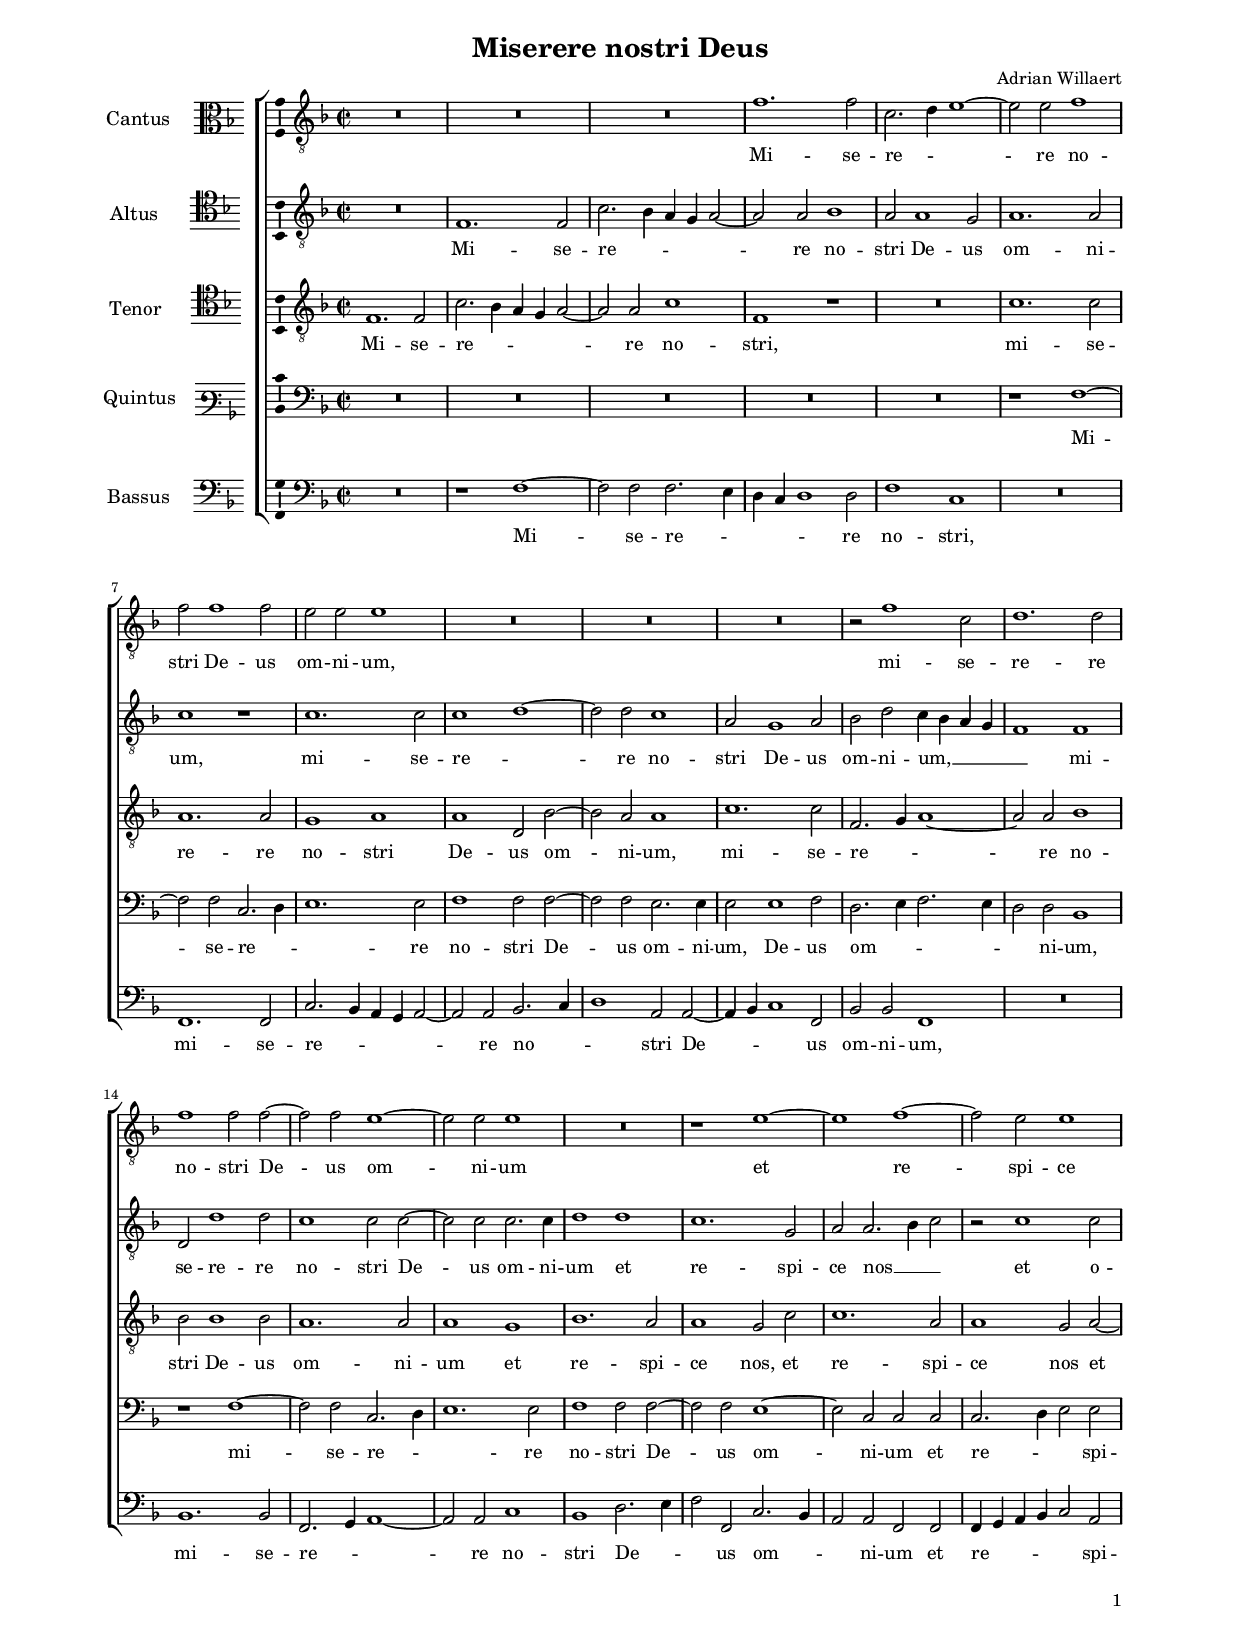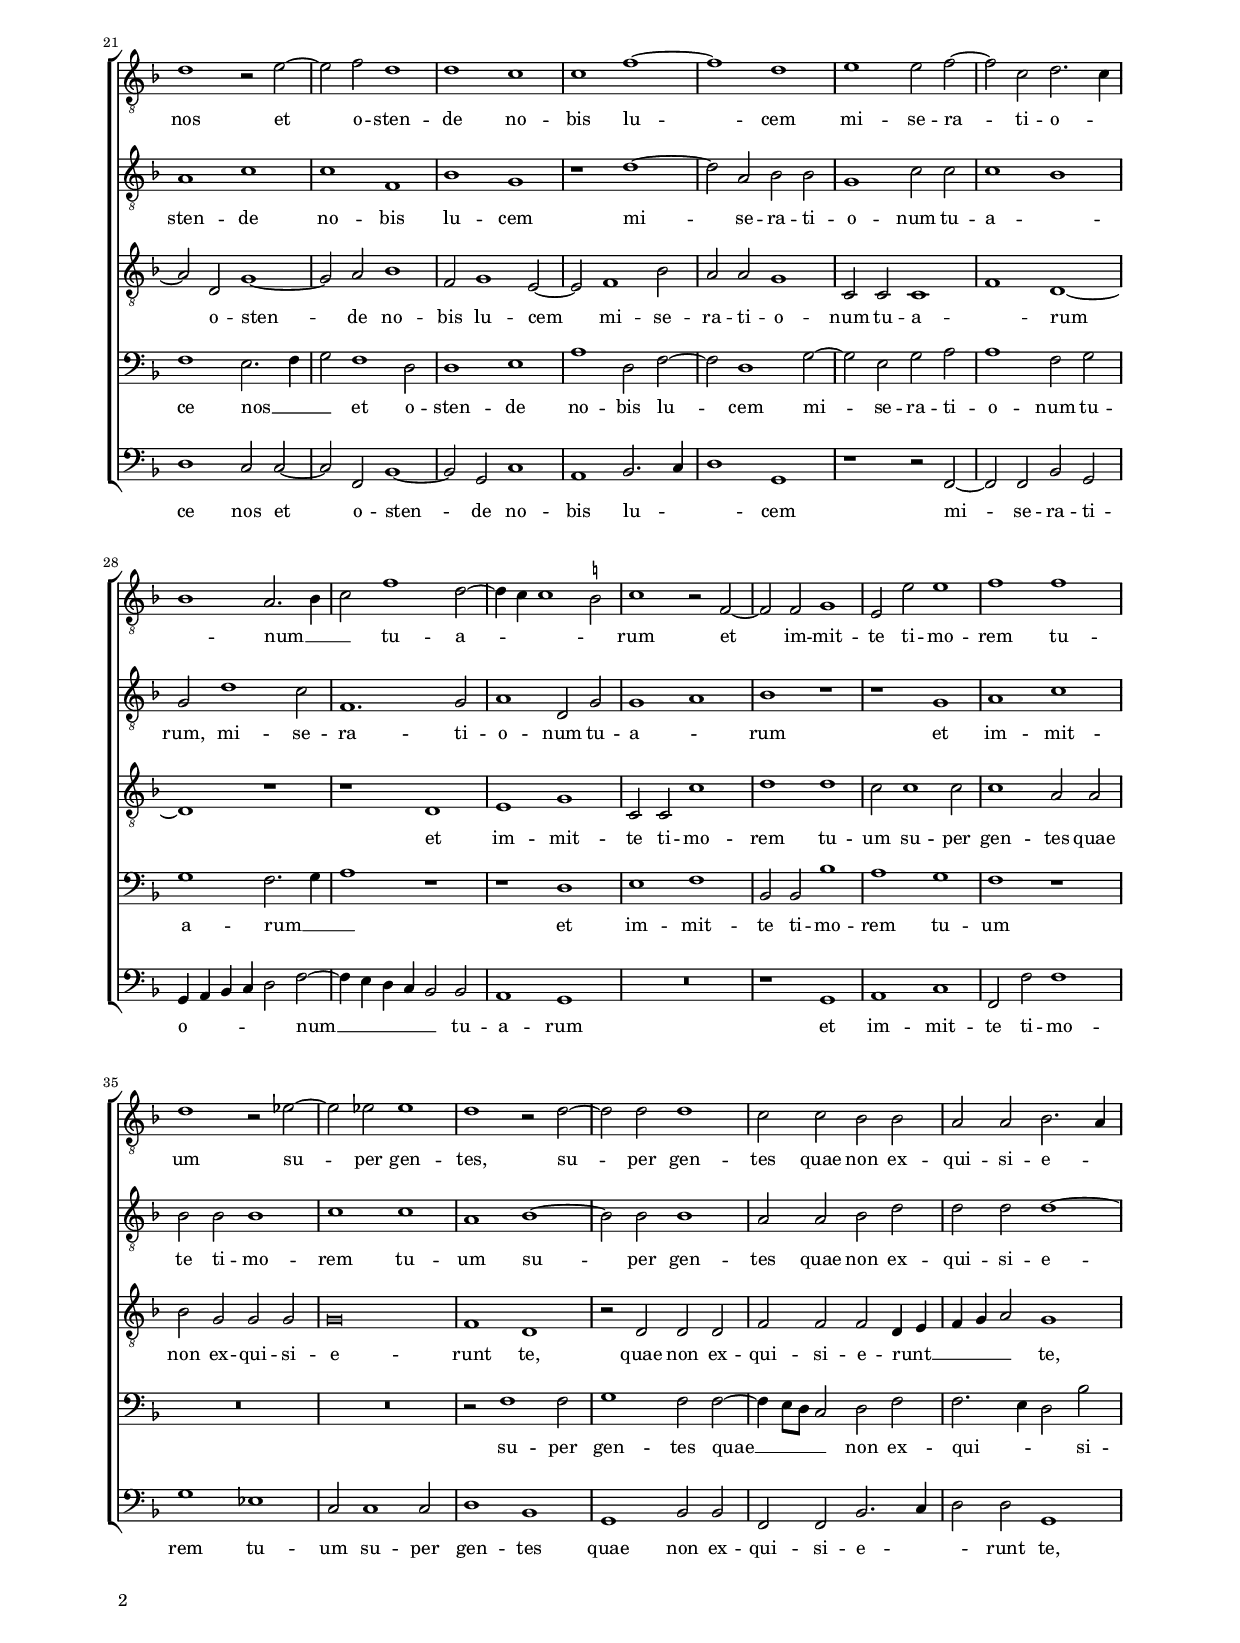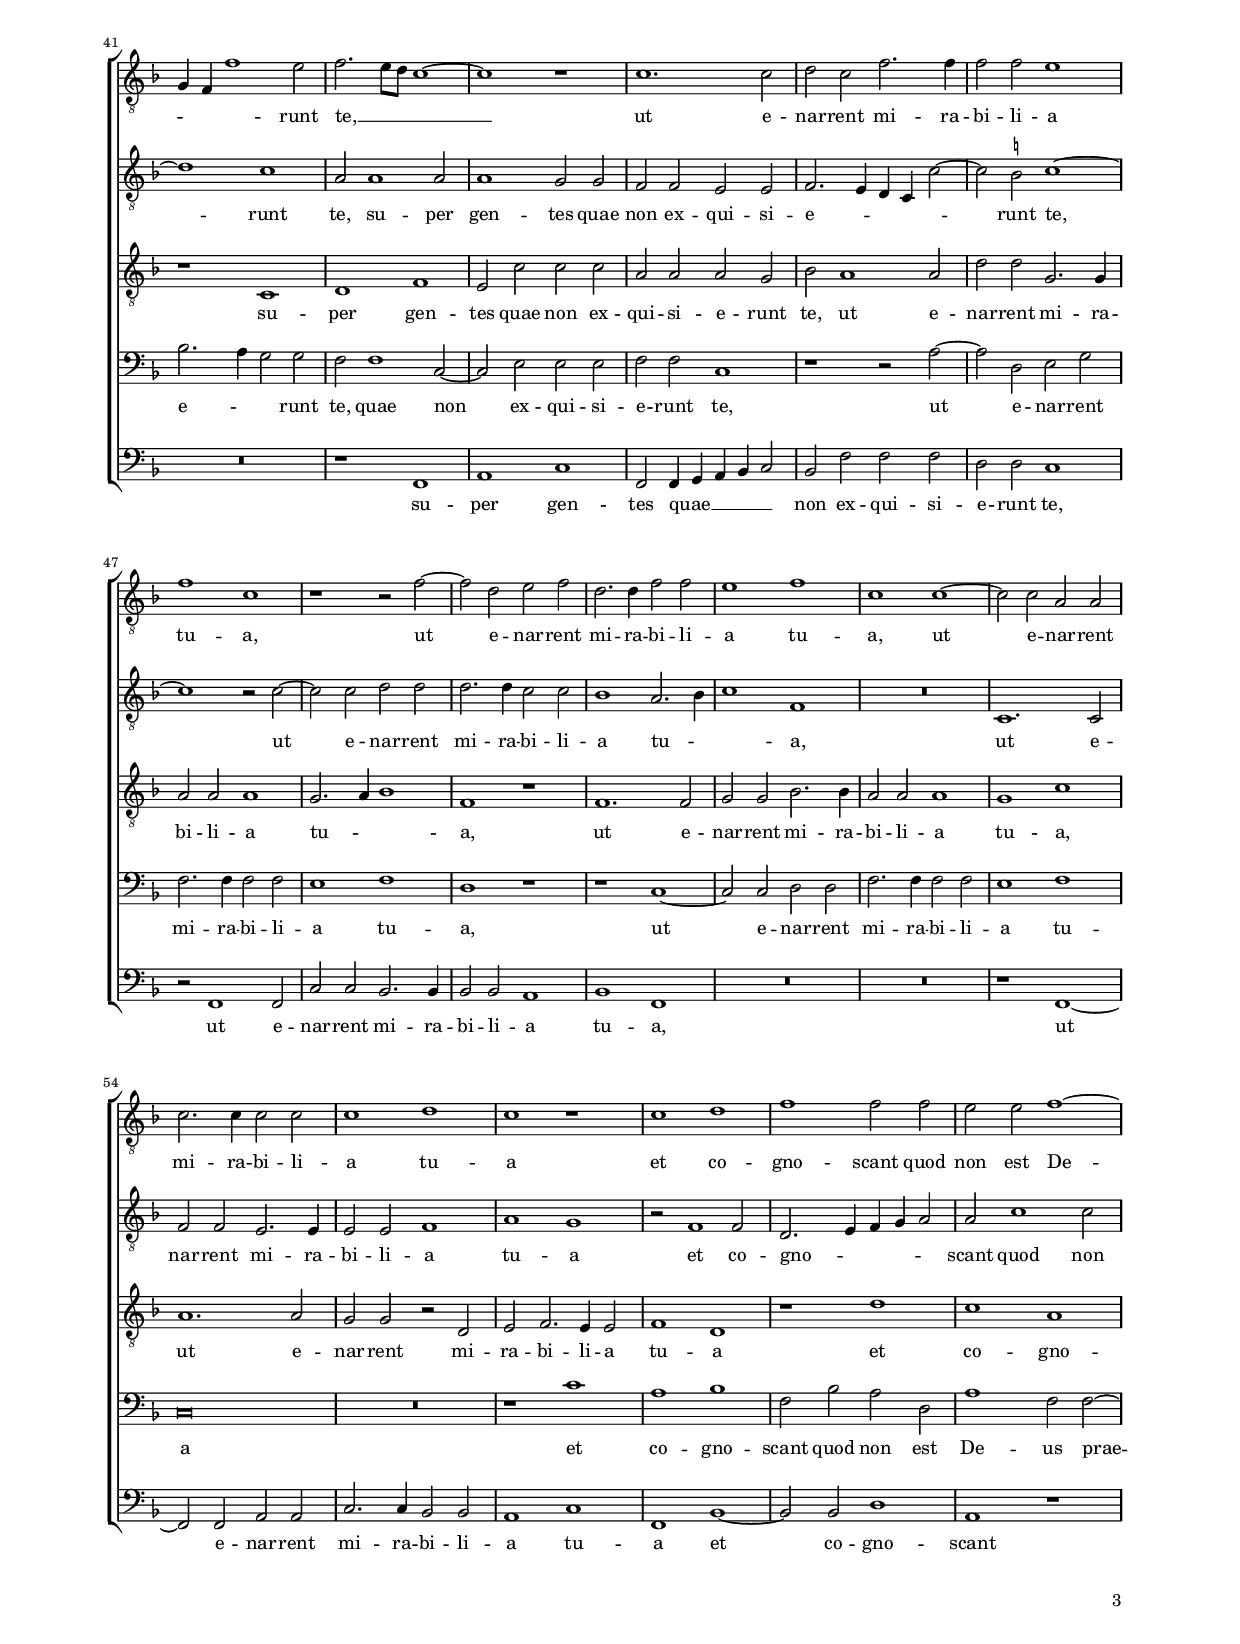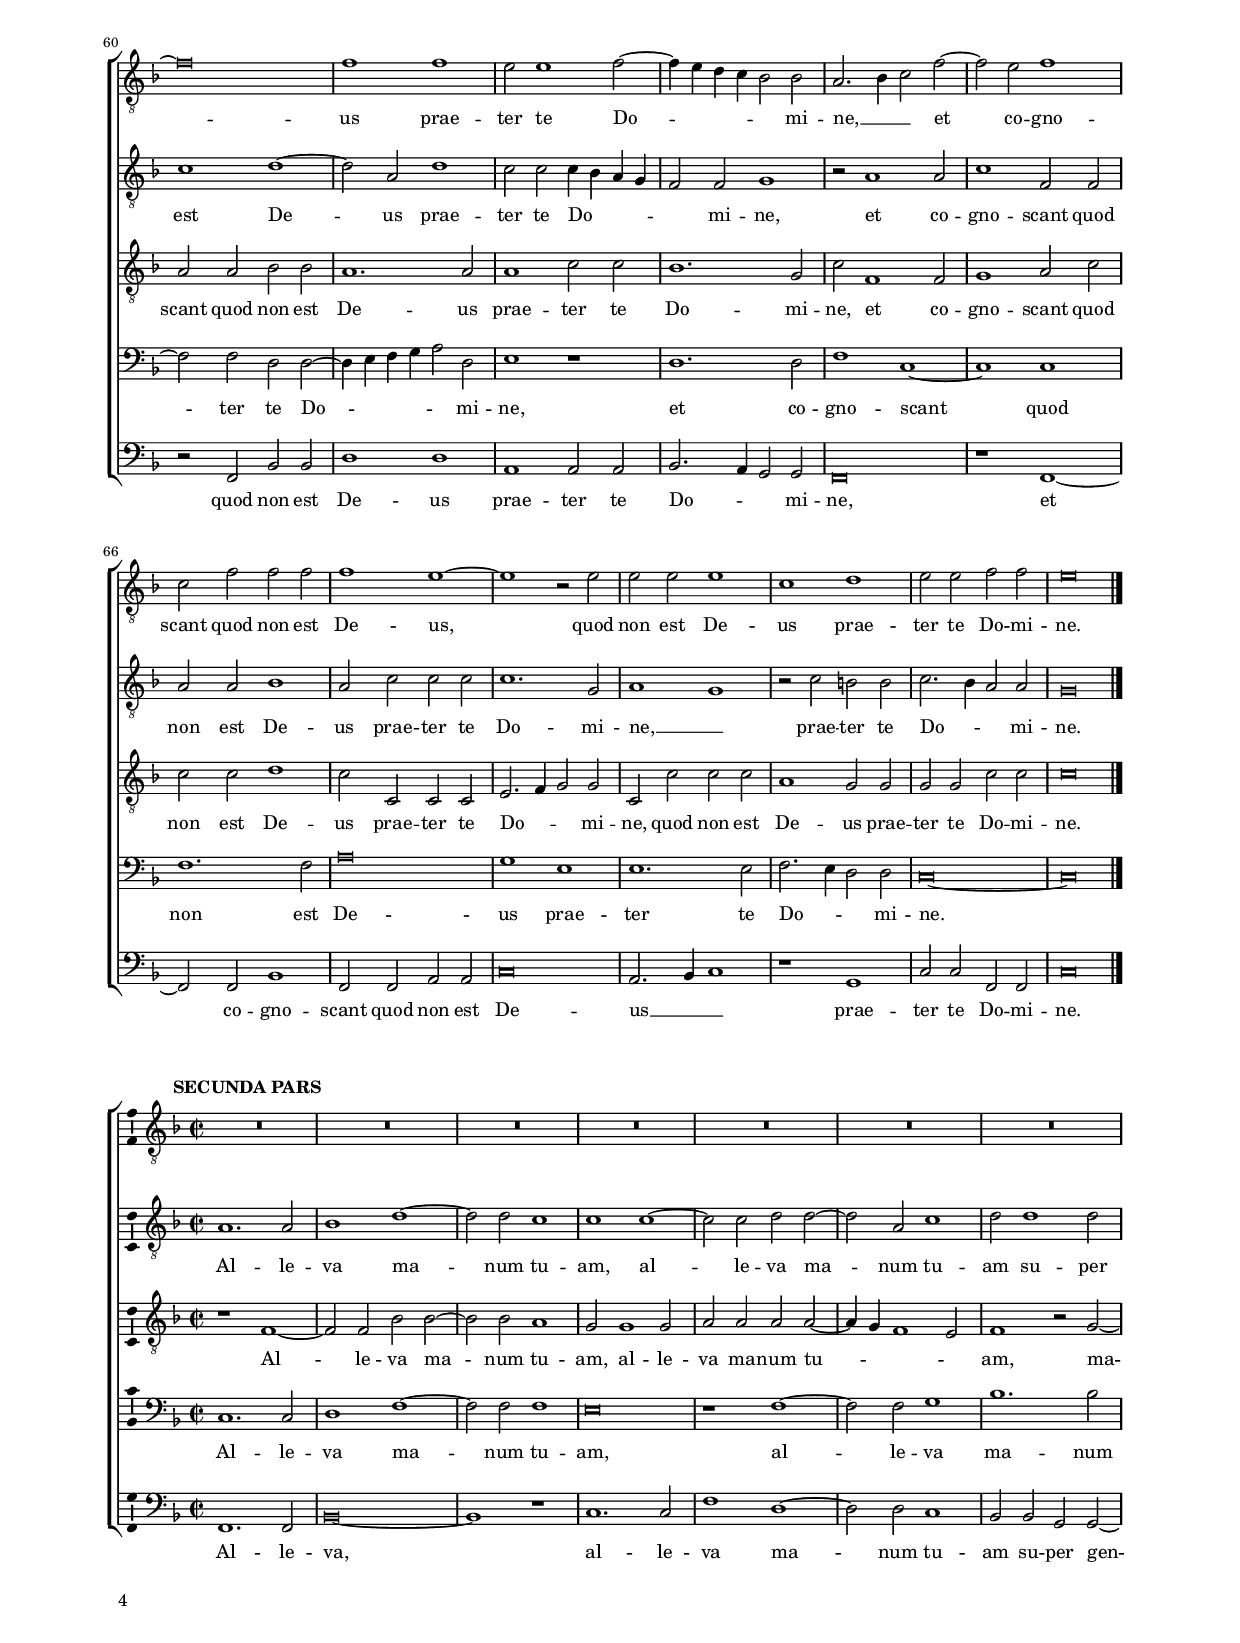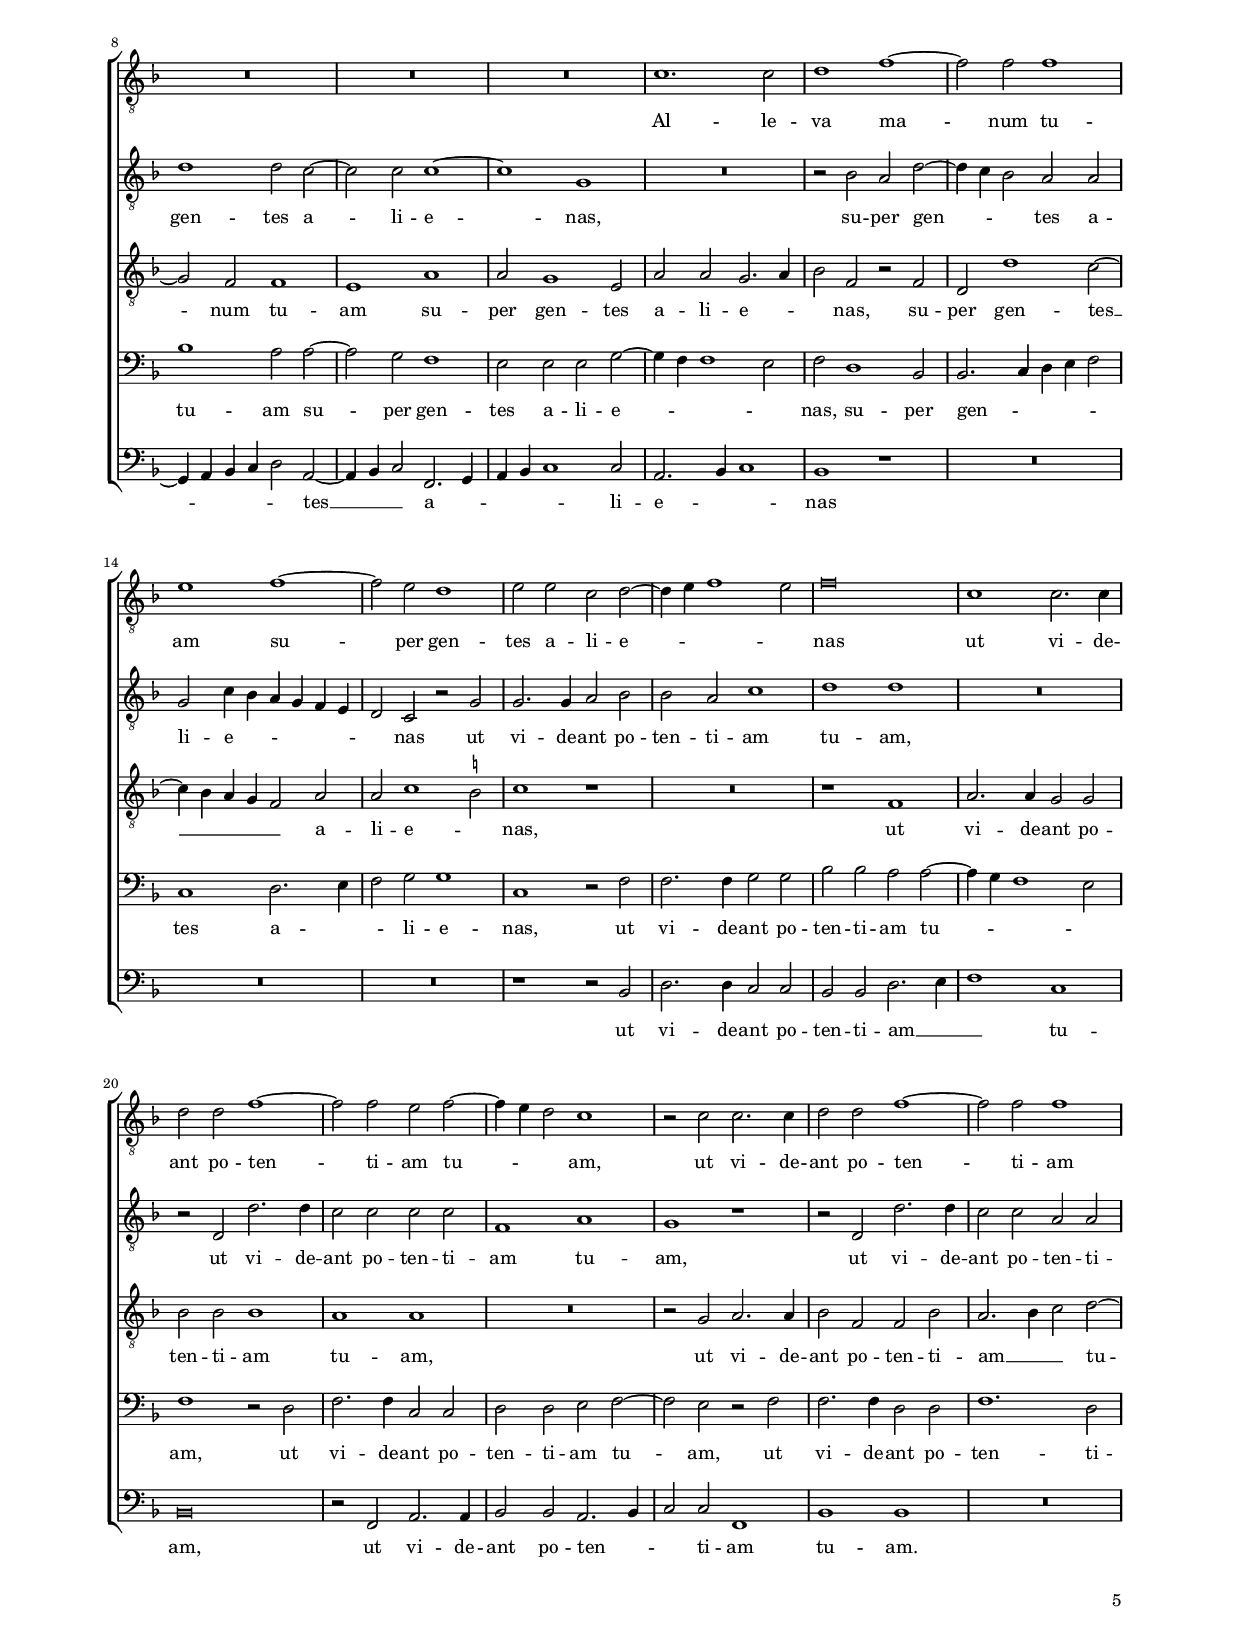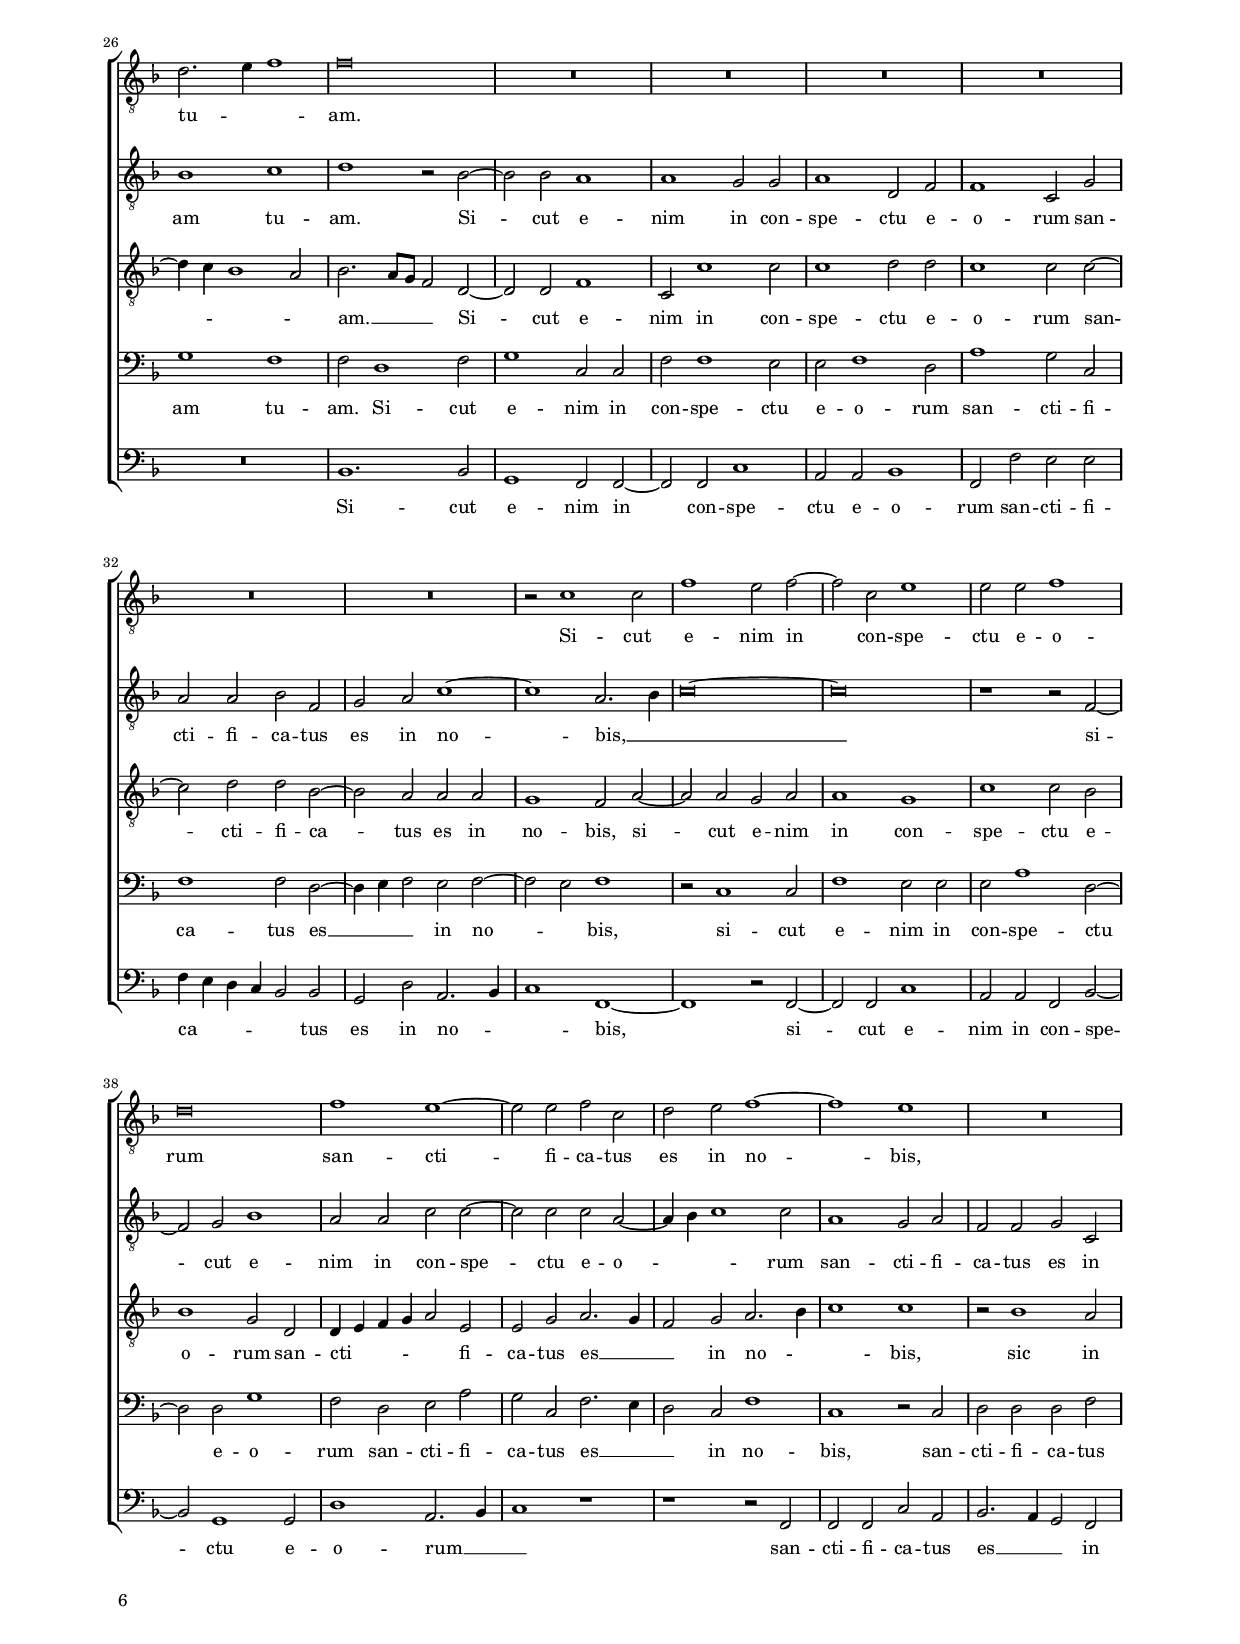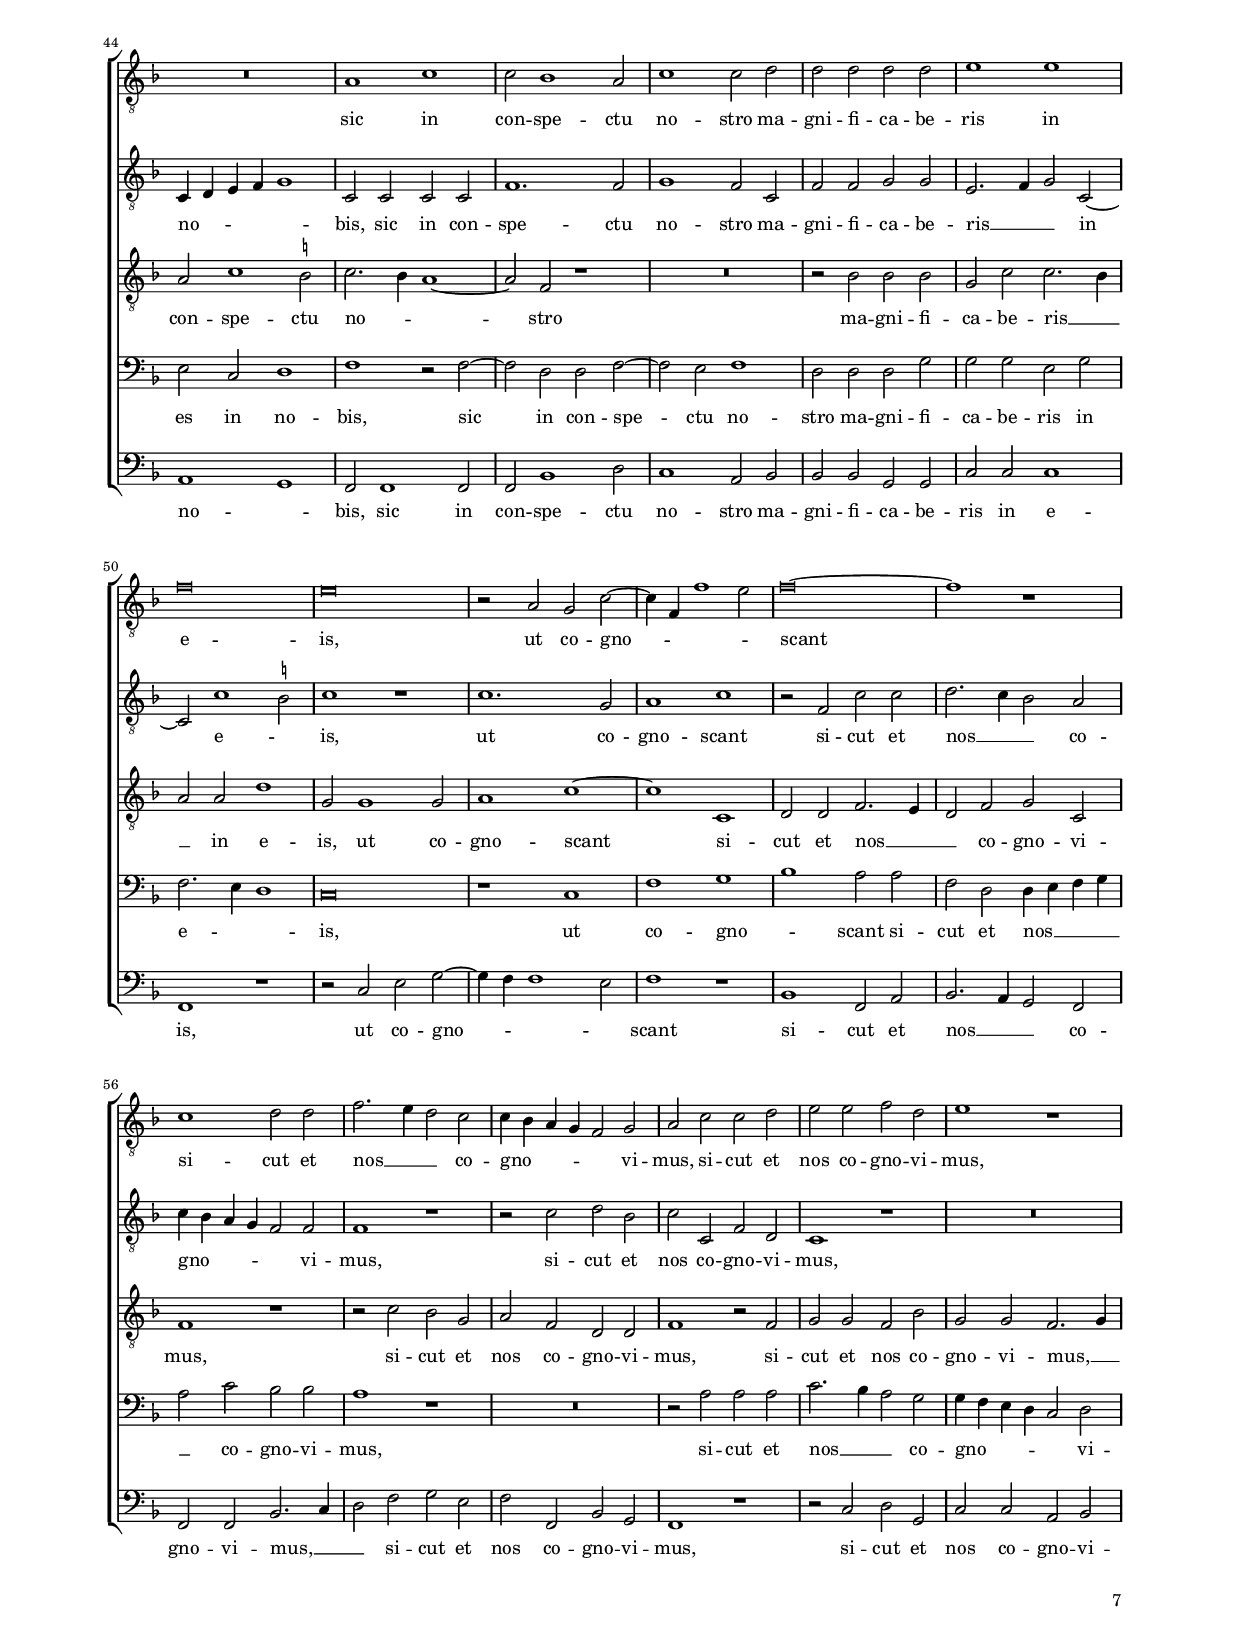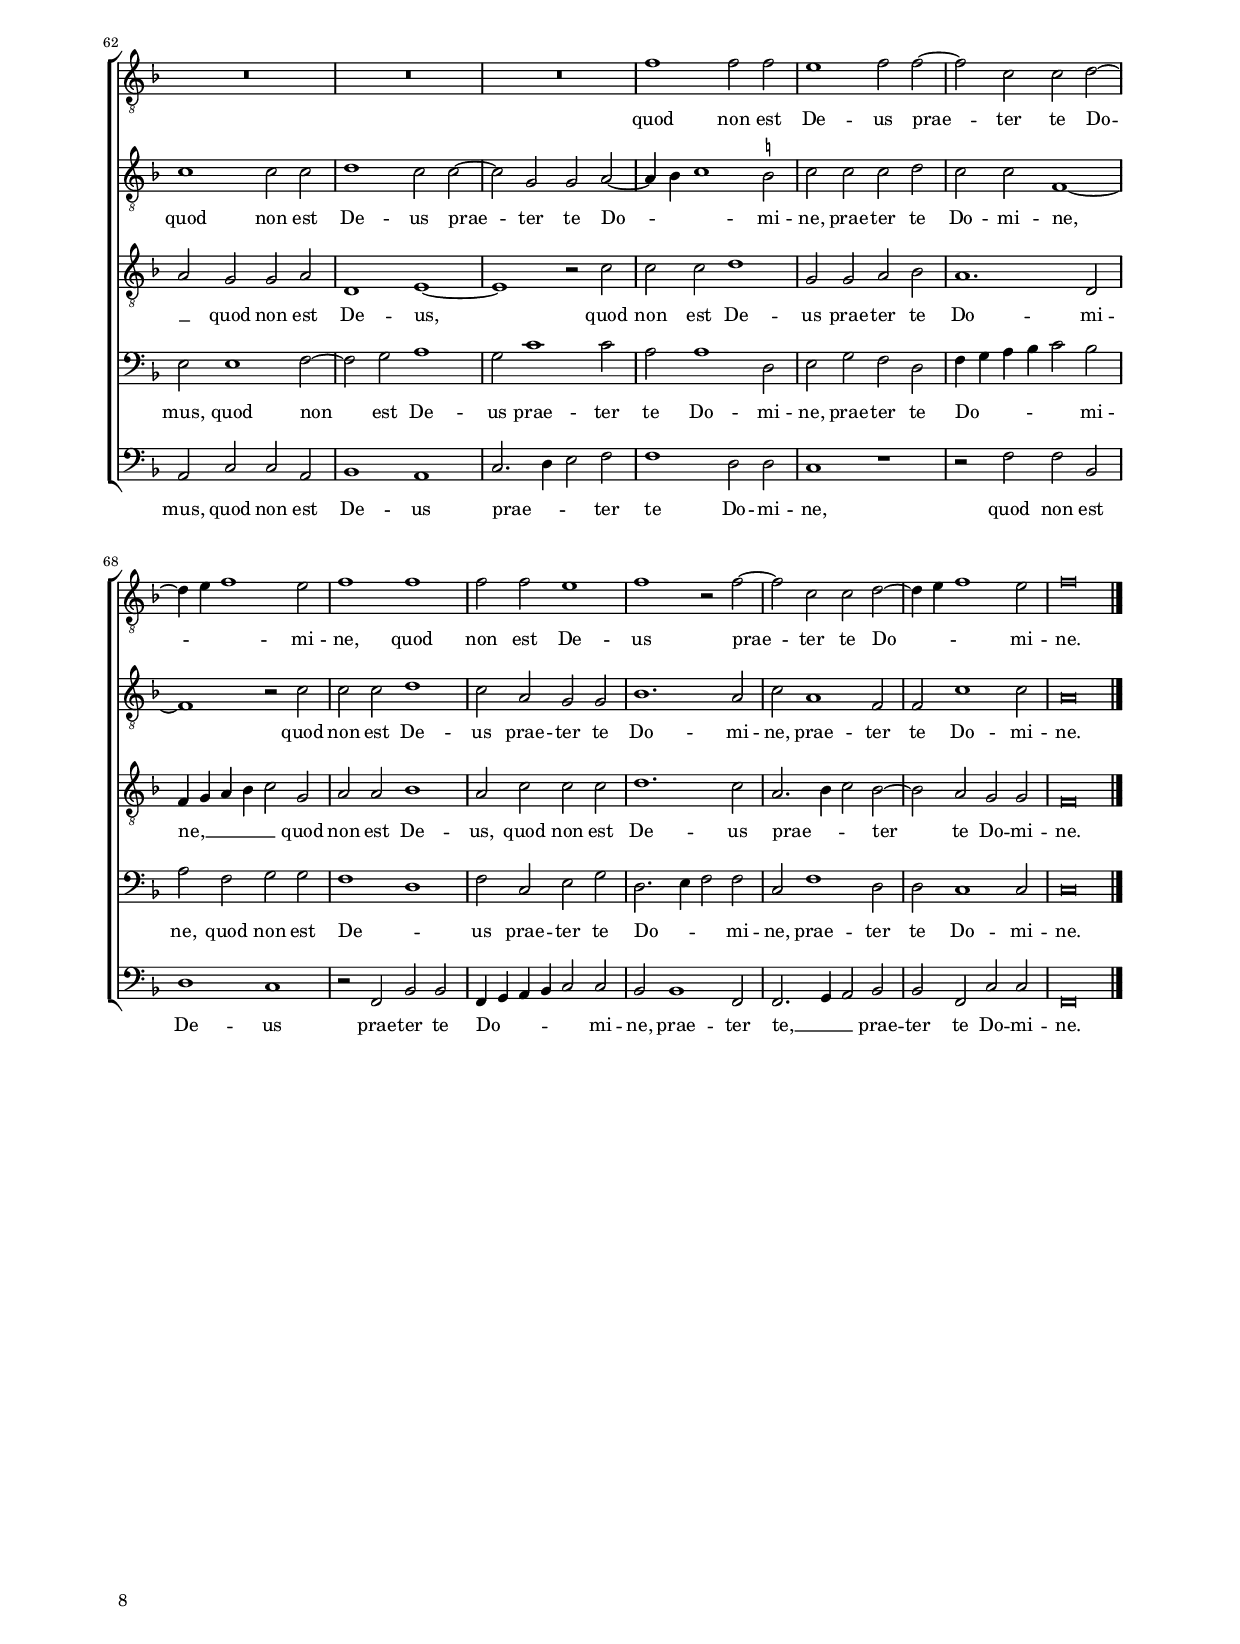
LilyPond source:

\header
{
  title="Miserere nostri Deus"
  composer="Adrian Willaert"
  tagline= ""
}

\version "2.24.1"
\language deutsch
#(set-global-staff-size 15)
% #(set-default-paper-size "letter")
#(ly:set-option 'point-and-click #f)

	
	ficta = { \once \set suggestAccidentals = ##t }
	
	forget = #(define-music-function (music) (ly:music?) #{
		\accidentalStyle forget
		$music
		\accidentalStyle default
		#})
	


\paper
	{
	top-margin = 1.8 \cm
	bottom-margin = 1.2 \cm
	left-margin = 2 \cm
	right-margin = 2 \cm
	ragged-bottom = ##f
	ragged-last-bottom = ##t
	print-page-number = ##f
	score-system-spacing = #'((basic-distance . 16) (minimum-distance . 14) (padding . 5) (strechability . 150))
	system-system-spacing = #'((basic-distance . 16) (minimum-distance . 14) (padding . 5) (strechability . 150))
	oddFooterMarkup=\markup   \fill-line { "" \fromproperty #'page:page-number-string }
	evenFooterMarkup=\markup  \fill-line { \fromproperty #'page:page-number-string "" }
	last-bottom-spacing = #'((basic-distance . 12) (minimum-distance . 7) (padding . 4))
%	systems-per-page = 3
%	page-count = 6
%	min-systems-per-page = 3
	}
    

global = {
	\key f \major
	\time 2/2 \set Score.measureLength = #(ly:make-moment 2/1)
	\skip 1*2*72 \bar "|."
	}
	

incipitcantus = \markup { \score {
	{
	\set Staff.instrumentName = \markup { \fontsize #1 "Cantus" }
	\key f \major
	\clef alto
	s4 \bar ""
	}
	\layout  {
	raggedright = ##t
	indent = 1.8 \cm
	line-width = 2.5 \cm
	\context { \Staff \remove Time_signature_engraver }
	\override Staff.Clef.Y-extent = #'(0 . 0)
	}} \hspace #1 }
      
      
incipitaltus = \markup { \score {
	{
	\set Staff.instrumentName = \markup { \fontsize #1 "Altus" }
	\key f \major
	\clef tenor
	s4 \bar ""
	}
	\layout  {
	raggedright = ##t
	indent = 1.8 \cm
	line-width = 2.5 \cm
	\context { \Staff \remove Time_signature_engraver }
	\override Staff.Clef.Y-extent = #'(0 . 0)
	}} \hspace #1 }


incipittenor = \markup { \score {
	{
	\set Staff.instrumentName = \markup { \fontsize #1 "Tenor" }
	\key f \major
	\clef tenor
	s4 \bar ""
	}
	\layout  {
	raggedright = ##t
	indent = 1.8 \cm
	line-width = 2.5 \cm
	\context { \Staff \remove Time_signature_engraver }
	\override Staff.Clef.Y-extent = #'(0 . 0)
	}} \hspace #1 }
      
      
incipitquintus = \markup { \score {
	{
	\set Staff.instrumentName = \markup { \fontsize #1 "Quintus" }
	\key f \major
	\clef varbaritone
	s4 \bar ""
	}
	\layout  {
	raggedright = ##t
	indent = 1.8 \cm
	line-width = 2.5 \cm
	\context { \Staff \remove Time_signature_engraver }
	\override Staff.Clef.Y-extent = #'(0 . 0)
	}} \hspace #1 }
      
      
incipitbassus = \markup { \score {
	{
	\set Staff.instrumentName = \markup { \fontsize #1 "Bassus" }
	\key f \major
	\clef bass
	s4 \bar ""
	}
	\layout  {
	raggedright = ##t
	indent = 1.8 \cm
	line-width = 2.5 \cm
	\context { \Staff \remove Time_signature_engraver }
	\override Staff.Clef.Y-extent = #'(0 . 0)
	}} \hspace #1 }


cantus =  \relative c'
	{
	R\breve
	R\breve
	R\breve
	f1. f2
%5
	c2. d4 e1~ |
	e2 e f1
	f2 f1 f2
	e2 e e1
	R\breve
%10
	R\breve |
	R\breve
	r2 f1 c2
	d1. d2
	f1 f2 f~
%15
	f2 f e1~ |
	e2 e e1
	R\breve
	r1 e~
	e1 f~
%20
	f2 e e1 |
	d1 r2 e~
	e2 f d1
	d1 c
	c1 f~
%25
	f1 d
	e1 e2 f~
	f2 c d2. c4
	b1 a2. b4
	c2 f1 d2~
%30
	d4 c c1 \ficta h2 |
	c1 r2 f,~	
	f2 f g1
	e2 e' e1
	f1 f |
%35
	d1 r2 es~
	es2 es es1
	d1 r2 d~
	d2 d d1
	c2 c b b |
%40
	a2 a b2. a4
	g4 f f'1 e2
	f2. e8 d c1~
	c1 r
	c1. c2 |
%45
	d2 c f2. f4
	f2 f e1
	f1 c
	r1 r2 f~
	f2 d e f |
%50
	d2. d4 f2 f
	e1 f
	c1 c~
	c2 c a a
	c2. c4 c2 c |
%55
	c1 d
	c1 r
	c1 d
	f1 f2 f
	e2 e f1~ |
%60
	f\breve
	f1 f
	e2 e1 f2~
	f4 e d c b2 b
	a2. b4 c2 f~ |
%65
	f2 e f1
	c2 f f f
	f1 e~
	e1 r2 e
	e2 e e1 |
%70
	c1 d
	e2 e f f
	e\breve |
	}


altus =  \relative c'
	{
	R\breve
	f,1. f2
	c'2. b4 a4 g a2~
	a2 a b1
%5
	a2 a1 g2 |
	a1. a2
	c1 r
	c1. c2
	c1 d~
%10
	d2 d c1 |
	a2 g1 a2
	b2 d c4 b a g
	f1 f
	d2 d'1 d2
%15
	c1 c2 c~ |
	c2 c c2. c4
	d1 d
	c1. g2
	a2 a2. b4 c2
%20
	r2 c1 c2 |
	a1 c
	c1 f,
	b1 g
	r1 d'~
%25
	d2 a b b |
	g1 c2 c
	c1 b
	g2 d'1 c2
	f,1. g2
%30
	a1 d,2 g |
	g1 a
	b1 r
	r1 g
	a1 c
%35
	b2 b b1 |
	c1 c
	a1 b~
	b2 b b1
	a2 a b d
%40
	d2 d d1~ |
	d1 c
	a2 a1 a2
	a1 g2 g
	f2 f e e
%45
	f2. e4 d c c'2~ |
	c2 \ficta h c1~
	c1 r2 c~
	c2 c d d
	d2. d4 c2 c
%50
	b1 a2. b4 |
	c1 f,
	R\breve
	c1. c2
	f2 f e2. e4
%55
	e2 e f1 |
	a1 g
	r2 f1 f2
	d2. e4 f g a2
	a2 c1 c2
%60
	c1 d~ |
	d2 a d1
	c2 c c4 b a g
	f2 f g1
	r2 a1 a2
%65
	c1 f,2 f |
	a2 a b1
	a2 c c c
	c1. g2
	a1 g
%70
	r2 c h h |
	c2. b4 a2 a
	g\breve |
	}


tenor =  \relative c'
	{
	f,1. f2
	c'2. b4 a g a2~
	a2 a c1
	f,1 r
%5
	R\breve |
	c'1. c2
	a1. a2
	g1 a
	a1 d,2 b'~
%10
	b2 a a1 |
	c1. c2
	f,2. g4 a1~
	a2 a b1
	b2 b1 b2
%15
	a1. a2 |
	a1 g
	b1. a2
	a1 g2 c
	c1. a2
%20
	a1 g2 a~ |
	a2 d, g1~
	g2 a b1
	f2 g1 e2~
	e2 f1 b2
%25
	a2 a g1 |
	c,2 c c1
	f1 d~
	d1 r
	r1 d
%30
	e1 g |
	c,2 c c'1
	d1 d
	c2 c1 c2
	c1 a2 a
%35
	b2 g g g |
	g\breve
	f1 d
	r2 d d d
	f2 f f d4 e
%40
	f4 g a2 g1 |
	r1 c,
	d1 f
	e2 c' c c
	a2 a a g
%45
	b2 a1 a2 |
	d2 d g,2. g4
	a2 a a1
	g2. a4 b1
	f1 r
%50
	f1. f2 |
	g2 g b2. b4
	a2 a a1
	g1 c
	a1. a2
%55
	g2 g r d |
	e2 f2. e4 e2
	f1 d
	r1 d'
	c1 a
%60
	a2 a b b |	
	a1. a2
	a1 c2 c
	b1. g2
	c2 f,1 f2
%65
	g1 a2 c |
	c2 c d1
	c2 c, c c
	e2. f4 g2 g
	c,2 c' c c
%70
	a1 g2 g |
	g2 g c c
	c\breve |
	}


quintus  =  \relative c
	{
	R\breve
	R\breve
	R\breve
	R\breve
%5
	R\breve |
	r1 f~
	f2 f c2. d4
	e1. e2
	f1 f2 f~
%10
	f2 f e2. e4 |
	e2 e1 f2
	d2. e4 f2. e4
	d2 d b1
	r1 f'~
%15
	f2 f c2. d4 |
	e1. e2
	f1 f2 f~
	f2 f e1~
	e2 c c c
%20
	c2. d4 e2 e |
	f1 e2. f4
	g2 f1 d2
	d1 e
	a1 d,2 f~
%25
	f2 d1 g2~ |
	g2 e g a
	a1 f2 g
	g1 f2. g4
	a1 r
%30
	r1 d, |
	e1 f
	b,2 b b'1
	a1 g
	f1 r
%35
	R\breve |
	R\breve
	r2 f1 f2
	g1 f2 f~
	f4 e8 d c2 d f
%40
	f2. e4 d2 b' |
	b2. a4 g2 g
	f2 f1 c2~
	c2 e e e
	f2 f c1
%45
	r1 r2 a'~ |
	a2 d, e g
	f2. f4 f2 f
	e1 f
	d1 r
%50
	r1 c~ |
	c2 c d d
	f2. f4 f2 f
	e1 f
	c\breve
%55
	R\breve |
	r1 c'
	a1 b
	f2 b a d,
	a'1 f2 f~
%60
	f2 f d d~ |
	d4 e f g a2 d,
	e1 r
	d1. d2
	f1 c~
%65
	c1 c |
	f1. f2
	a\breve
	g1 e
	e1. e2
%70
	f2. e4 d2 d |
	c\breve~
	c\breve |
	}


bassus  =  \relative c
	{
	R\breve
	r1 f~
	f2 f f2. e4
	d4 c d1 d2
%5
	f1 c |
	R\breve
	f,1. f2
	c'2. b4 a g a2~
	a2 a b2. c4
%10
	d1 a2 a~ |
	a4 b c1 f,2
	b2 b f1
	R\breve
	b1. b2
%15
	f2. g4 a1~ |
	a2 a c1
	b1 d2. e4
	f2 f, c'2. b4
	a2 a f f
%20
	f4 g a b c2 a |
	d1 c2 c~
	c2 f, b1~
	b2 g c1
	a1 b2. c4
%25
	d1 g, |
	r1 r2 f~
	f2 f b g
	g4 a b c d2 f~
	f4 e d c b2 b
%30
	a1 g |
	R\breve
	r1 g
	a1 c
	f,2 f' f1
%35
	g1 es |
	c2 c1 c2
	d1 b
	g1 b2 b
	f2 f b2. c4
%40
	d2 d g,1 |
	R\breve
	r1 f
	a1 c
	f,2 f4 g a b c2
%45
	b2 f' f f |
	d2 d c1
	r2 f,1 f2
	c' c b2. b4
	b2 b a1
%50
	b1 f |	
	R\breve
	R\breve
	r1 f~
	f2 f a a
%55
	c2. c4 b2 b |
	a1 c 
	f,1 b~
	b2 b d1
	a1 r
%60
	r2 f b b |
	d1 d
	a1 a2 a
	b2. a4 g2 g
	f\breve
%65
	r1 f~ |
	f2 f b1
	f2 f a a
	c\breve
	a2. b4 c1
%70
	r1 g |
	c2 c f, f
	c'\breve |
	}


lyricscantus = \lyricmode {
	Mi -- se -- re -- _ _ re no -- stri De -- us om -- ni -- um,
	mi -- se -- re -- re no -- stri De -- us om -- ni -- um
	et re -- spi -- ce nos
	et o -- sten -- de no -- bis lu -- cem mi -- se -- ra -- ti -- o -- _ _ num __ _ _ tu -- a -- _ _ _ rum
	et im -- mit -- te ti -- mo -- rem tu -- um su -- per gen -- tes,
	su -- per gen -- tes
	quae non ex -- qui -- si -- e -- _ _ _ _ runt te, __ _ _ _
	ut e -- nar -- rent mi -- ra -- bi -- li -- a tu -- a,
	ut e -- nar -- rent mi -- ra -- bi -- li -- a tu -- a,
	ut e -- nar -- rent mi -- ra -- bi -- li -- a tu -- a
	et co -- gno -- scant quod non est De -- us prae -- ter te Do -- _ _ _ _ mi -- ne, __ _ _
	et co -- gno -- scant quod non est De -- us,
	quod non est De -- us prae -- ter te Do -- mi -- ne.
	}


lyricsaltus = \lyricmode {
	Mi -- se -- re -- _ _ _ _ re no -- stri De -- us om -- ni -- um,
	mi -- se -- re -- _ re no -- stri De -- us om -- ni -- um, __ _ _ _ _
	mi -- se -- re -- re no -- stri De -- us om -- ni -- um
	et re -- spi -- ce nos __ _ _
	et o -- sten -- de no -- bis lu -- cem mi -- se -- ra -- ti -- o -- num tu -- a -- _ rum,
	mi -- se -- ra -- ti -- o -- num tu -- a -- _ rum
	et im -- mit -- te ti -- mo -- rem tu -- um su -- per gen -- tes
	quae non ex -- qui -- si -- e -- runt te,
	su -- per gen -- tes
	quae non ex -- qui -- si -- e -- _ _ _ _ runt te,
	ut e -- nar -- rent mi -- ra -- bi -- li -- a tu -- _ _ a,
	ut e -- nar -- rent mi -- ra -- bi -- li -- a tu -- a
	et co -- gno -- _ _ _ _ scant quod non est De -- us prae -- ter te Do -- _ _ _ _ mi -- ne,
	et co -- gno -- scant quod non est De -- us prae -- ter te Do -- mi -- ne, __ _
	prae -- ter te Do -- _ _ mi -- ne.
	}


lyricstenor = \lyricmode {
	Mi -- se -- re -- _ _ _ _ re no -- stri,
	mi -- se -- re -- re no -- stri De -- us om -- ni -- um,
	mi -- se -- re -- _ _ re no -- stri De -- us om -- ni -- um
	et re -- spi -- ce nos,
	et re -- spi -- ce nos
	et o -- sten -- de no -- bis lu -- cem mi -- se -- ra -- ti -- o -- num tu -- a -- _ rum
	et im -- mit -- te ti -- mo -- rem tu -- um su -- per gen -- tes
	quae non ex -- qui -- si -- e -- runt te,
	quae non ex -- qui -- si -- e -- runt __ _ _ _ _ te,
	su -- per gen -- tes
	quae non ex -- qui -- si -- e -- runt te,
	ut e -- nar -- rent mi -- ra -- bi -- li -- a tu -- _ _ a,
	ut e -- nar -- rent mi -- ra -- bi -- li -- a tu -- a,
	ut e -- nar -- rent mi -- ra -- bi -- li -- a tu -- a
	et co -- gno -- scant quod non est De -- us prae -- ter te Do -- mi -- ne,
	et co -- gno -- scant quod non est De -- us prae -- ter te Do -- _ _ mi -- ne,
	quod non est De -- us prae -- ter te Do -- mi -- ne.
	}


lyricsquintus = \lyricmode {
	Mi -- se -- re -- _ _ re no -- stri De -- us om -- ni -- um,
	De -- us om -- _ _ _ _ ni -- um,
	mi -- se -- re -- _ _ re no -- stri De -- us om -- ni -- um
	et re -- _ _ spi -- ce nos __ _ _
	et o -- sten -- de no -- bis lu -- cem mi -- se -- ra -- ti -- o -- num tu -- a -- rum __ _ _ 
	et im -- mit -- te ti -- mo -- rem tu -- um su -- per gen -- tes
	quae __ _ _ _ non ex -- qui -- _ _ si -- e -- _ _ runt te,
	quae non ex -- qui -- si -- e -- runt te,
	ut e -- nar -- rent mi -- ra -- bi -- li -- a tu -- a,
	ut e -- nar -- rent mi -- ra -- bi -- li -- a tu -- a
	et co -- gno -- scant quod non est De -- us prae -- ter te Do -- _ _ _ _ mi -- ne,
	et co -- gno -- scant quod non est De -- us prae -- ter te Do -- _ _ mi -- ne.
	}


lyricsbassus = \lyricmode {
	Mi -- se -- re -- _ _ _ _ re no -- stri,
	mi -- se -- re -- _ _ _ _ re no -- _ _ stri De -- _ _ us om -- ni -- um,
	mi -- se -- re -- _ _ re no -- stri De -- _ _ us om -- _ _ ni -- um
	et re -- _ _ _ _ spi -- ce nos
	et o -- sten -- de no -- bis lu -- _ _ cem mi -- se -- ra -- ti -- o -- _ _ _ _ num __ _ _ _ _ tu -- a -- rum
	et im -- mit -- te ti -- mo -- rem tu -- um su -- per gen -- tes
	quae non ex -- qui -- si -- e -- _ _ runt te,
	su -- per gen -- tes
	quae __ _ _ _ _ non ex -- qui -- si -- e -- runt te,
	ut e -- nar -- rent mi -- ra -- bi -- li -- a tu -- a,
	ut e -- nar -- rent mi -- ra -- bi -- li -- a tu -- a
	et co -- gno -- scant quod non est De -- us prae -- ter te Do -- _ _ mi -- ne,
	et co -- gno -- scant quod non est De -- us __ _ _ prae -- ter te Do -- mi -- ne.
	}


\score
{  
	\transpose c c {
	\new ChoirStaff \with { \override StaffGrouper.staff-staff-spacing.basic-distance = #12 }
	<<

	\new Staff << \global
	\new Voice="v1" {
		\set Staff.instrumentName=\incipitcantus
		\set Staff.midiInstrument = "reed organ"
		\clef "G_8"
		\cantus }
	\new Lyrics \lyricsto "v1" {\lyricscantus }
	>>


	\new Staff << \global
	\new Voice="v2" {
		\set Staff.instrumentName=\incipitaltus
		\set Staff.midiInstrument = "reed organ"
		\clef "G_8"
		\altus}
	\new Lyrics \lyricsto "v2" {\lyricsaltus }
	>>


	\new Staff << \global
	\new Voice="v3" {
		\set Staff.instrumentName=\incipittenor
		\set Staff.midiInstrument = "reed organ"
		\clef "G_8"
		\tenor }
	\new Lyrics \lyricsto "v3" {\lyricstenor }
	>>


	\new Staff << \global
	\new Voice="v5" {
		\set Staff.instrumentName=\incipitquintus
		\set Staff.midiInstrument = "reed organ"
		\clef bass
		\quintus}
	\new Lyrics \lyricsto "v5" {\lyricsquintus }
	>>


	\new Staff << \global
	\new Voice="v4" {
		\set Staff.instrumentName=\incipitbassus
		\set Staff.midiInstrument = "reed organ"
		\clef bass
		\bassus }
	\new Lyrics \lyricsto "v4" {\lyricsbassus}
	>>

	>>
	} % transpose

	\layout
	{
	indent = 2.5 \cm
	\context { \Staff \override TimeSignature.break-visibility = #end-of-line-invisible }
	\context { \Lyrics \override VerticalAxisGroup.nonstaff-relatedstaff-spacing.padding = #1.4 }
	\context { \Staff \consists Ambitus_engraver }
	\context { \Score \override BarNumber.padding = #2 }
	\context { \Voice \override NoteHead.style = #'baroque }
	}


\midi
	{
    	\tempo 2 = 90
	}

}

%%%%%%%%%%%%%%%%%%%%  SECUNDA PARS %%%%%%%%%%%%%%%%%%%%


global = {
	\key f \major
	\time 2/2 \set Score.measureLength = #(ly:make-moment 2/1)
	\skip 1*2*74 \bar "|."
	}


cantus =  \relative c'
	{
	R\breve
	R\breve
	R\breve
	R\breve
%5
	R\breve |
	R\breve
	R\breve
	R\breve
	R\breve
%10
	R\breve |
	c1. c2
	d1 f~
	f2 f f1
	e1 f~
%15
	f2 e d1 |
	e2 e c d~
	d4 e f1 e2
	f\breve
	c1 c2. c4
%20
	d2 d f1~ |
	f2 f e f~
	f4 e d2 c1
	r2 c c2. c4
	d2 d f1~
%25
	f2 f f1 |
	d2. e4 f1
	f\breve
	R\breve
	R\breve
%30
	R\breve |
	R\breve
	R\breve
	R\breve
	r2 c1 c2
%35
	f1 e2 f~ |
	f2 c e1
	e2 e f1
	d\breve
	f1 e~
%40
	e2 e f c |
	d2 e f1~
	f1 e
	R\breve
	R\breve
%45
	a,1 c |
	c2 b1 a2
	c1 c2 d
	d2 d d d
	e1 e
%50
	f\breve |
	e\breve
	r2 a, g c~
	c4 f, f'1 e2
	f\breve~
%55
	f1 r |
	c1 d2 d
	f2. e4 d2 c
	c4 b a g f2 g
	a2 c c d
%60
	e2 e f d |
	e1 r
	R\breve
	R\breve
	R\breve
%65
	f1 f2 f |
	e1 f2 f~
	f2 c c d~
	d4 e f1 e2
	f1 f
%70
	f2 f e1 |
	f1 r2 f~
	f2 c c d~
	d4 e f1 e2
	f\breve |
	}


altus =  \relative c'
	{
	a1. a2
	b1 d~
	d2 d c1
	c1 c~
%5
	c2 c d d~ |
	d2 a c1
	d2 d1 d2
	d1 d2 c~
	c2 c c1~
%10
	c1 g |
	R\breve
	r2 b a d~
	d4 c b2 a a
	g2 c4 b a g f e
%15
	d2 c r g' |
	g2. g4 a2 b
	b2 a c1
	d1 d
	R\breve
%20
	r2 d, d'2. d4 |
	c2 c c c
	f,1 a
	g1 r
	r2 d d'2. d4
%25
	c2 c a a |
	b1 c
	d1 r2 b~
	b2 b a1
	a1 g2 g
%30
	a1 d,2 f |
	f1 c2 g'
	a2 a b f
	g2 a c1~
	c1 a2. b4
%35
	c\breve~ |
	c\breve
	r1 r2 f,~
	f2 g b1
	a2 a c c~
%40
	c2 c c a~ |
	a4 b c1 c2
	a1 g2 a
	f2 f g c,
	c4 d e f g1
%45
	c,2 c c c |
	f1. f2
	g1 f2 c
	f2 f g g
	e2. f4 g2 c,~
%50
	c2 c'1 \ficta h2 |
	c1 r
	c1. g2
	a1 c
	r2 f, c' c
%55
	d2. c4 b2 a |
	c4 b a g f2 f
	f1 r
	r2 c' d b
	c2 c, f d
%60
	c1 r |
	R\breve
	c'1 c2 c
	d1 c2 c~
	c2 g g a~
%65
	a4 b c1 \ficta h2 |
	c2 c c d
	c2 c f,1~
	f1 r2 c'
	c2 c d1
%70
	c2 a g g |
	b1. a2
	c2 a1 f2
	f2 c'1 c2
	a\breve |
	}


tenor =  \relative c'
	{
	r1 f,~
	f2 f b b~
	b2 b a1
	g2 g1 g2
%5
	a2 a a a~ |
	a4 g f1 e2
	f1 r2 g~
	g2 f f1
	e1 a
%10
	a2 g1 e2 |
	a2 a g2. a4
	b2 f r f |
	d2 d'1 c2~
	c4 b a g f2 a
%15
	a2 c1 \ficta h2 |
	c1 r
	R\breve
	r1 f,
	a2. a4 g2 g
%20
	b2 b b1 |
	a1 a
	R\breve
	r2 g a2. a4
	b2 f f b
%25
	a2. b4 c2 d~ |
	d4 c b1 a2
	b2. a8 g f2 d~
	d2 d f1
	c2 c'1 c2
%30
	c1 d2 d |
	c1 c2 c~
	c2 d d b~
	b2 a a a
	g1 f2 a~
%35
	a2 a g a |
	a1 g
	c1 c2 b
	b1 g2 d
	d4 e f g a2 e
%40
	e2 g a2. g4 |
	f2 g a2. b4
	c1 c
	r2 b1 a2
	a2 c1 \ficta h2
%45
	c2. b4 a1~ |
	a2 f r1
	R\breve
	r2 b b b
	g2 c c2. b4
%50
	a2 a d1 |
	g,2 g1 g2
	a1 c~
	c1 c,
	d2 d f2. e4
%55
	d2 f g c, |
	f1 r
	r2 c' b g
	a2 f d d
	f1 r2 f
%60
	g2 g f b |
	g2 g f2. g4
	a2 g g a
	d,1 e~
	e1 r2 c'
%65
	c2 c d1 |
	g,2 g a b
	a1. d,2
	f4 g a b c2 g
	a2 a b1
%70
	a2 c c c |
	d1. c2
	a2. b4 c2 b~
	b2 a g g
	f\breve |	
	}


quintus  =  \relative c
	{
	c1. c2
	d1 f~
	f2 f f1
	e\breve
%5
	r1 f~ |
	f2 f g1
	b1. b2
	b1 a2 a~
	a2 g f1
%10
	e2 e e g~ |
	g4 f f1 e2
	f2 d1 b2
	b2. c4 d e f2
	c1 d2. e4
%15
	f2 g g1 |
	c,1 r2 f
	f2. f4 g2 g
	b2 b a a~
	a4 g f1 e2
%20
	f1 r2 d |
	f2. f4 c2 c
	d2 d e f~
	f2 e r f
	f2. f4 d2 d
%25
	f1. d2 |
	g1 f
	f2 d1 f2
	g1 c,2 c
	f2 f1 e2
%30
	e2 f1 d2 |
	a'1 g2 c,
	f1 f2 d~
	d4 e f2 e f~
	f2 e f1
%35
	r2 c1 c2 |
	f1 e2 e
	e2 a1 d,2~
	d2 d g1
	f2 d e a
%40
	g2 c, f2. e4 |
	d2 c f1
	c1 r2 c
	d2 d d f
	e2 c d1
%45
	f1 r2 f~ |
	f2 d d f~
	f2 e f1
	d2 d d g
	g2 g e g
%50
	f2. e4 d1 |
	c\breve
	r1 c
	f1 g
	b1 a2 a
%55
	f2 d d4 e f g |
	a2 c b b
	a1 r
	R\breve
	r2 a a a
%60
	c2. b4 a2 g |
	g4 f e d c2 d
	e2 e1 f2~
	f2 g a1
	g2 c1 c2
%65
	a2 a1 d,2 |
	e2 g f d
	f4 g a b c2 b
	a2 f g g
	f1 d
%70
	f2 c e g |
	d2. e4 f2 f
	c2 f1 d2
	d2 c1 c2
	c\breve |
	}


bassus  =  \relative c
	{
	f,1. f2
	b\breve~
	b1 r
	c1. c2
%5
	f1 d~ |
	d2 d c1
	b2 b g g~
	g4 a b c d2 a~
	a4 b c2 f,2. g4
%10
	a4 b c1 c2 |
	a2. b4 c1
	b1 r
	R\breve
	R\breve
%15
	R\breve |
	r1 r2 b
	d2. d4 c2 c
	b2 b d2. e4
	f1 c
%20
	b\breve |
	r2 f a2. a4
	b2 b a2. b4
	c2 c f,1
	b1 b
%25
	R\breve |
	R\breve
	b1. b2
	g1 f2 f~
	f2 f c'1
%30
	a2 a b1 |
	f2 f' e e
	f4 e d c b2 b
	g2 d' a2. b4
	c1 f,~
%35
	f1 r2 f~ |
	f2 f c'1
	a2 a f b~
	b2 g1 g2
	d'1 a2. b4
%40
	c1 r |
	r1 r2 f,
	f2 f c' a
	b2. a4 g2 f
	a1 g
%45
	f2 f1 f2 |
	f2 b1 d2
	c1 a2 b
	b2 b g g
	c2 c c1
%50
	f,1 r |
	r2 c' e g~
	g4 f f1 e2
	f1 r
	b,1 f2 a
%55
	b2. a4 g2 f |
	f2 f b2. c4
	d2 f g e
	f2 f, b g
	f1 r
%60
	r2 c' d g, |
	c2 c a b
	a2 c c a
	b1 a
	c2. d4 e2 f
%65
	f1 d2 d |
	c1 r
	r2 f f b,
	d1 c
	r2 f, b b
%70
	f4 g a b c2 c |
	b2 b1 f2
	f2. g4 a2 b
	b2 f c' c
	f,\breve |
	}


lyricscantus = \lyricmode {
	Al -- le -- va ma -- num tu -- am su -- per gen -- tes a -- li -- e -- _ _ _ nas
	ut vi -- de -- ant po -- ten -- ti -- am tu -- _ _ am,
	ut vi -- de -- ant po -- ten -- ti -- am tu -- _ _ am.
	Si -- cut e -- nim in con -- spe -- ctu e -- o -- rum san -- cti -- fi -- ca -- tus es in no -- bis,
	sic in con -- spe -- ctu no -- stro ma -- gni -- fi -- ca -- be -- ris in e -- is,
	ut co -- gno -- _ _ _ scant
	si -- cut et nos __ _ _ co -- gno -- _ _ _ _ vi -- mus,
	si -- cut et nos co -- gno -- vi -- mus,
	quod non est De -- us prae -- ter te Do -- _ _ mi -- ne,
	quod non est De -- us prae -- ter te Do -- _ _ mi -- ne.
	}


lyricsaltus = \lyricmode {
	Al -- le -- va ma -- num tu -- am,
	al -- le -- va ma -- num tu -- am su -- per gen -- tes a -- li -- e -- nas,
	su -- per gen -- _ _ tes a -- li -- e -- _ _ _ _ _ _ nas
	ut vi -- de -- ant po -- ten -- ti -- am tu -- am,
	ut vi -- de -- ant po -- ten -- ti -- am tu -- am,
	ut vi -- de -- ant po -- ten -- ti -- am tu -- am.
	Si -- cut e -- nim in con -- spe -- ctu e -- o -- rum san -- cti -- fi -- ca -- tus es in no -- bis, __ _ _
	si -- cut e -- nim in con -- spe -- ctu e -- o -- _ _ rum san -- cti -- fi -- ca -- tus es in no -- _ _ _ _ bis,
	sic in con -- spe -- ctu no -- stro ma -- gni -- fi -- ca -- be -- ris __ _ _ in e -- _ is,
	ut co -- gno -- scant
	si -- cut et nos __ _ _ co -- gno -- _ _ _ _ vi -- mus,
	si -- cut et nos co -- gno -- vi -- mus,
	quod non est De -- us prae -- ter te Do -- _ _ mi -- ne,
	prae -- ter te Do -- mi -- ne,
	quod non est De -- us prae -- ter te Do -- mi -- ne,
	prae -- ter te Do -- mi -- ne.
	}


lyricstenor = \lyricmode {
	Al -- le -- va ma -- num tu -- am,
	al -- le -- va ma -- num tu -- _ _ _ am,
	ma -- num tu -- am su -- per gen -- tes a -- li -- e -- _ _ nas,
	su -- per gen -- tes __ _ _ _ _ a -- li -- e -- _ nas,
	ut vi -- de -- ant po -- ten -- ti -- am tu -- am,
	ut vi -- de -- ant po -- ten -- ti -- am __ _ _ tu -- _ _ _ am. __ _ _ _
	Si -- cut e -- nim in con -- spe -- ctu e -- o -- rum san -- cti -- fi -- ca -- tus es in no -- bis,
	si -- cut e -- nim in con -- spe -- ctu e -- o -- rum san -- cti -- _ _ _ _ fi -- ca -- tus es __ _ _ in no -- _ _ bis,
	sic in con -- spe -- ctu no -- _ _ stro ma -- gni -- fi -- ca -- be -- ris __ _ _ in e -- is,
	ut co -- gno -- scant
	si -- cut et nos __ _ _ co -- gno -- vi -- mus,
	si -- cut et nos co -- gno -- vi -- mus,
	si -- cut et nos co -- gno -- vi -- mus, __ _ _
	quod non est De -- us,
	quod non est De -- us prae -- ter te Do -- mi -- ne, __ _ _ _ _
	quod non est De -- us,
	quod non est De -- us prae -- _ _ ter te Do -- mi -- ne.
	}


lyricsquintus = \lyricmode {
	Al -- le -- va ma -- num tu -- am,
	al -- le -- va ma -- num tu -- am su -- per gen -- tes a -- li -- e -- _ _ _ nas,
	su -- per gen -- _ _ _ _ tes a -- _ _ li -- e -- nas,
	ut vi -- de -- ant po -- ten -- ti -- am tu -- _ _ _ am,
	ut vi -- de -- ant po -- ten -- ti -- am tu -- am,
	ut vi -- de -- ant po -- ten -- ti -- am tu -- am.
	Si -- cut e -- nim in con -- spe -- ctu e -- o -- rum san -- cti -- fi -- ca -- tus es __ _ _ in no -- _ bis,
	si -- cut e -- nim in con -- spe -- ctu e -- o -- rum san -- cti -- fi -- ca -- tus es __ _ _ in no -- bis,
	san -- cti -- fi -- ca -- tus es in no -- bis,
	sic in con -- spe -- ctu no -- stro ma -- gni -- fi -- ca -- be -- ris in e -- _ _ is,
	ut co -- gno -- _ scant
	si -- cut et nos __ _ _ _ _ co -- gno -- vi -- mus,
	si -- cut et nos __ _ _ co -- gno -- _ _ _ _ vi -- mus,
	quod non est De -- us prae -- ter te Do -- mi -- ne,
	prae -- ter te Do -- _ _ _ _ mi -- ne,
	quod non est De -- _ us prae -- ter te Do -- _ _ mi -- ne,
	prae -- ter te Do -- mi -- ne.
	}


lyricsbassus = \lyricmode {
	Al -- le -- va,
	al -- le -- va ma -- num tu -- am su -- per gen -- _ _ _ _ tes __ _ _ a -- _ _ _ _ li -- e -- _ _ nas
	ut vi -- de -- ant po -- ten -- ti -- am __ _ _ tu -- am,
	ut vi -- de -- ant po -- ten -- _ _ ti -- am tu -- am.
	Si -- cut e -- nim in con -- spe -- ctu e -- o -- rum san -- cti -- fi -- ca -- _ _ _ _ tus es in no -- _ _ bis,
	si -- cut e -- nim in con -- spe -- ctu e -- o -- rum __ _ _ san -- cti -- fi -- ca -- tus es __ _ _ in no -- _ bis,
	sic in con -- spe -- ctu no -- stro ma -- gni -- fi -- ca -- be -- ris in e -- is,
	ut co -- gno -- _ _ _ scant
	si -- cut et nos __ _ _ co -- gno -- vi -- mus, __ _ _
	si -- cut et nos co -- gno -- vi -- mus,
	si -- cut et nos co -- gno -- vi -- mus,
	quod non est De -- us prae -- _ _ ter te Do -- mi -- ne,
	quod non est De -- us prae -- ter te Do -- _ _ _ _ mi -- ne,
	prae -- ter te, __ _ _ 
	prae -- ter te Do -- mi -- ne.
	}


\score
	{  
	\transpose c c {
	\new ChoirStaff \with { \override StaffGrouper.staff-staff-spacing.basic-distance = #12 }
	<<

	\new Staff <<\global
	\new Voice="v1" {
	  %\set Staff.instrumentName=Cantus
		\set Staff.midiInstrument = "reed organ"
		\clef "G_8"
		\cantus }
	\new Lyrics \lyricsto "v1" {\lyricscantus }
	>>


	\new Staff << \global
	\new Voice="v2" {
	  %\set Staff.instrumentName=Altus
		\set Staff.midiInstrument = "reed organ"
		\clef "G_8"
		\altus}
	\new Lyrics \lyricsto "v2" {\lyricsaltus }
	>>


	\new Staff <<\global
	\new Voice="v3" {
	  %\set Staff.instrumentName=Tenor
		\set Staff.midiInstrument = "reed organ"
		\clef "G_8"
		\tenor }
	\new Lyrics \lyricsto "v3" {\lyricstenor }
	>>


	\new Staff << \global
	\new Voice="v5" {
	  %\set Staff.instrumentName=Quintus
		\set Staff.midiInstrument = "reed organ"
		\clef bass
		\quintus}
	\new Lyrics \lyricsto "v5" {\lyricsquintus }
	>>


	\new Staff <<\global
	\new Voice="v4" {
	  %\set Staff.instrumentName=Bassus
		\set Staff.midiInstrument = "reed organ"
		\clef bass
		\bassus }
	\new Lyrics \lyricsto "v4" {\lyricsbassus}
	>>
	
	>>
	} % transpose

	\layout
	{
	indent = 0 \cm
	\context { \Staff \override TimeSignature.break-visibility = #end-of-line-invisible }
	\context { \Lyrics \override VerticalAxisGroup.nonstaff-relatedstaff-spacing.padding = #1.4 }
	\context { \Staff \consists Ambitus_engraver }
	\context { \Score \override BarNumber.padding = #2 }
	\context { \Voice \override NoteHead.style = #'baroque }
	}

	\header { piece = \markup { \raise #2 \hspace # 7 \bold "SECUNDA PARS"} }

\midi
	{
    	\tempo 2 = 90
	}
	
}

% EOF
